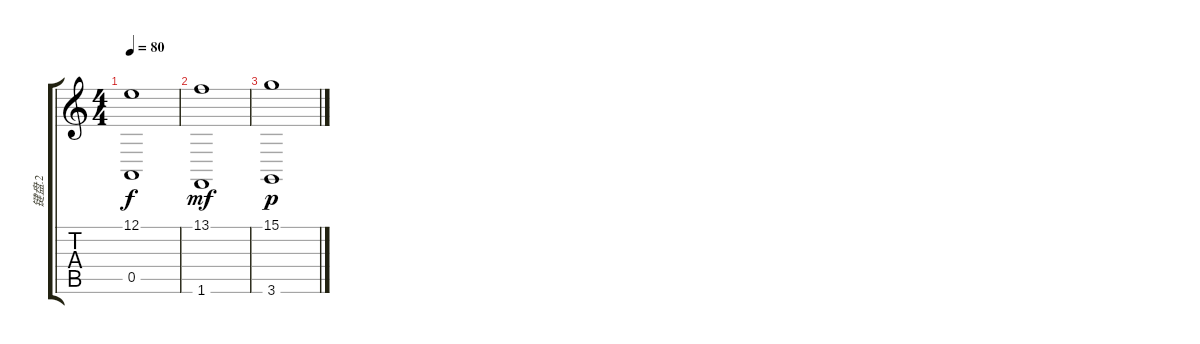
\track ("键盘.2" "键盘.2") {instrument stringensemble2}
\staff {score tabs}
\tuning (E4 B3 G3 D3 A2 E2) {hide}
\ts (4 4)
\tempo 80
\clef g2
\ks c
(12.1{t} 0.5).1{dy f} |
(13.1 1.6).1{txt "" dy mf} |
(15.1 3.6).1{dy p}
